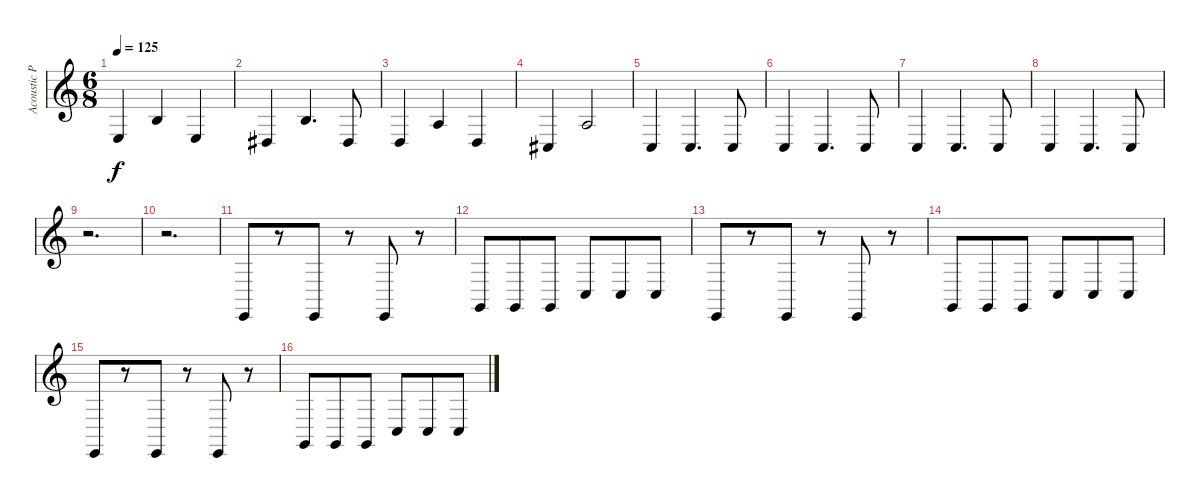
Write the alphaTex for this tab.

\track ("Acoustic Piano (Staff 1)" "Acoustic P") {instrument acousticgrandpiano}
\staff {score}
\tuning (E4 B3 G3 D3 A2 E2 B1) {hide}
\ts (6 8)
\tempo 125
\clef g2
\ks c
2.4.4{dy f} 0.2.4 2.4.4 |
1.4.4 0.2.4{d} 1.4.8 |
0.4.4 2.3.4 0.4.4 |
4.5.4 2.3.2 |
3.5.4 3.5.4{d} 3.5.8 |
3.5.4 3.5.4{d} 3.5.8 |
3.5.4 3.5.4{d} 3.5.8 |
3.5.4 3.5.4{d} 3.5.8 |
r.2{d} |
r.2{d} |
0.6.8 r.8 0.6.8 r.8 0.6.8 r.8 |
3.6.8 3.6.8 3.6.8 3.5.8 3.5.8 3.5.8 |
0.6.8 r.8 0.6.8 r.8 0.6.8 r.8 |
3.6.8 3.6.8 3.6.8 3.5.8 3.5.8 3.5.8 |
0.6.8 r.8 0.6.8 r.8 0.6.8 r.8 |
3.6.8 3.6.8 3.6.8 3.5.8 3.5.8 3.5.8
